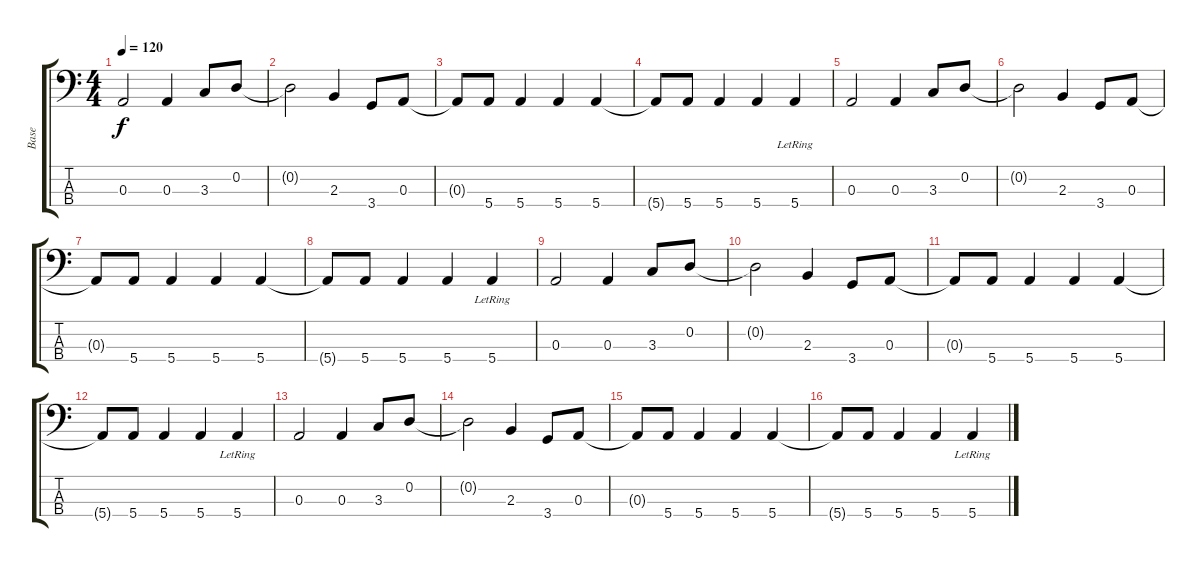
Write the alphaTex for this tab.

\track ("Base" "Base") {instrument distortionguitar}
\staff {score tabs}
\tuning (G2 D2 A1 E1) {hide}
\ts (4 4)
\tempo 120
\clef f4
\ks c
0.3.2{dy f} 0.3.4 3.3.8 0.2.8 |
0.2{t}.2 2.3.4 3.4.8 0.3.8 |
0.3{t}.8 5.4.8 5.4.4 5.4.4 5.4.4 |
5.4{t}.8 5.4.8 5.4.4 5.4.4 5.4{lr}.4 |
0.3.2 0.3.4 3.3.8 0.2.8 |
0.2{t}.2 2.3.4 3.4.8 0.3.8 |
0.3{t}.8 5.4.8 5.4.4 5.4.4 5.4.4 |
5.4{t}.8 5.4.8 5.4.4 5.4.4 5.4{lr}.4 |
0.3.2 0.3.4 3.3.8 0.2.8 |
0.2{t}.2 2.3.4 3.4.8 0.3.8 |
0.3{t}.8 5.4.8 5.4.4 5.4.4 5.4.4 |
5.4{t}.8 5.4.8 5.4.4 5.4.4 5.4{lr}.4 |
0.3.2 0.3.4 3.3.8 0.2.8 |
0.2{t}.2 2.3.4 3.4.8 0.3.8 |
0.3{t}.8 5.4.8 5.4.4 5.4.4 5.4.4 |
5.4{t}.8 5.4.8 5.4.4 5.4.4 5.4{lr}.4
